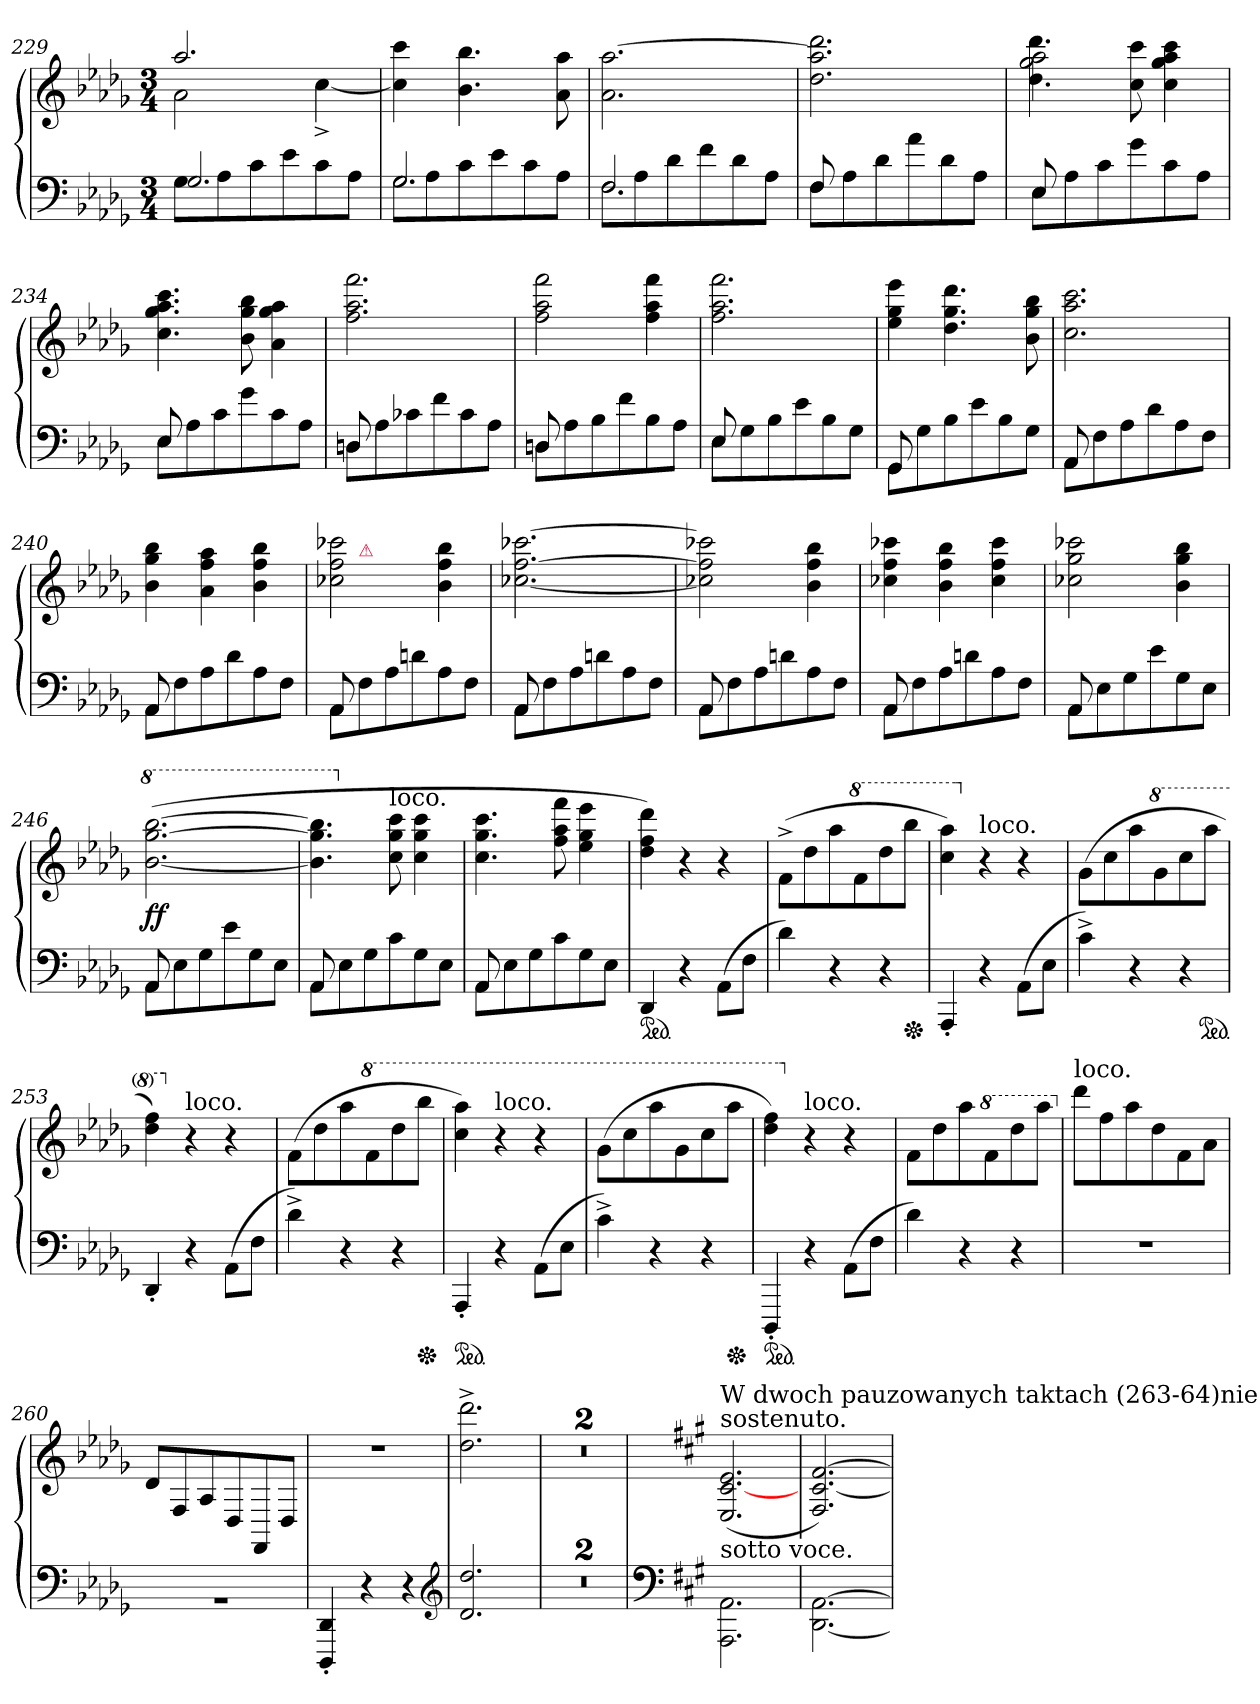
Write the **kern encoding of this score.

**kern	**kern	**dynam
*part1	*part1	*part1
*staff2	*staff1	*staff1/2
*clefF4	*clefG2	*
*k[b-e-a-d-g-]	*k[b-e-a-d-g-]	*
*M3/4	*M3/4	*
=229	=229	=229
!LO:N:vis=2.	!	!
*^	*^	*
8G-\	2.G-/	2.aa-	2a-	.
8A-	.	.	.	.
8c	.	.	.	.
8e-	.	.	.	.
8c	.	.	[4cc^>	.
8A-J	.	.	.	.
*	*	*v	*v	*
=230	=230	=230	=230
!LO:N:vis=2.	!	!	!
8G-\	2.G-/	4cc] 4ccc	.
8A-	.	.	.
8c	.	4.b- 4.bb-	.
8e-	.	.	.
8c	.	.	.
8A-J	.	8a- 8aa-	.
=231	=231	=231	=231
!LO:N:vis=2.	!	!	!
8F\	2.F/	2.a- [2.aa-	.
8A-	.	.	.
8d-	.	.	.
8f	.	.	.
8d-	.	.	.
8A-J	.	.	.
=232	=232	=232	=232
8F	8FL	2.dd- 2.aa-] 2.ddd-	.
8rbyy	8A-	.	.
2rbyy	8d-	.	.
.	8a-	.	.
.	8d-	.	.
.	8A-J	.	.
=233	=233	=233	=233
*	*	*^	*
8E-	8E-L	2gg-\ 2aa-\	4.dd-\ 4.ddd-\	.
8rbyy	8A-	.	.	.
2rgyy	8c	.	.	.
.	8g-	.	8cc 8ccc	.
.	8c	4rbbbyy	4cc 4gg- 4aa- 4ccc	.
.	8A-J	.	.	.
*	*	*v	*v	*
=234	=234	=234	=234
8E-	8E-L	4.cc 4.gg- 4.aa- 4.ccc	.
8rgyy	8A-	.	.
2rbyy	8c	.	.
.	8g-	8b- 8gg- 8bb-	.
.	8c	4a- 4gg- 4aa-	.
.	8A-J	.	.
=235	=235	=235	=235
8Dn	8DnL	2.ff 2.aa- 2.fff	.
8reyy	8A-	.	.
2rgyy	8c-X	.	.
.	8f	.	.
.	8c-	.	.
.	8A-J	.	.
=236	=236	=236	=236
8Dn	8DnL	2ff 2aa- 2fff	.
8rgyy	8A-	.	.
2rgyy	8B-	.	.
.	8f	.	.
.	8B-	4ff 4aa- 4fff	.
.	8A-J	.	.
=237	=237	=237	=237
8E-	8E-L	2.ff 2.aa- 2.fff	.
8reyy	8G-	.	.
2rgyy	8B-	.	.
.	8e-	.	.
.	8B-	.	.
.	8G-J	.	.
=238	=238	=238	=238
8GG-	8GG-L	4ee- 4gg- 4eee-	.
8reyy	8G-	.	.
2rgyy	8B-	4.dd- 4.gg- 4.ddd-	.
.	8e-	.	.
.	8B-	.	.
.	8G-J	8b- 8gg- 8bb-	.
=239	=239	=239	=239
8AA-	8AA-L	2.cc 2.aa- 2.ccc	.
8reyy	8F	.	.
2rgyy	8A-	.	.
.	8d-	.	.
.	8A-	.	.
.	8FJ	.	.
=240	=240	=240	=240
8AA-	8AA-L	4b- 4gg- 4bb-	.
8rgyy	8F	.	.
2reyy	8A-	4a- 4ff 4aa-	.
.	8d-	.	.
.	8A-	4b- 4ff 4bb-	.
.	8FJ	.	.
=241	=241	=241	=241
*	*	*^	*
8AA-	8AA-L	2cc-X 2ff 2ccc-X	8ryy	.
!	!	!	!LO:TX:a:color=crimson:t=⚠	!
8rgyy	8F	.	2ryy	.
2rgyy	8A-	.	.	.
.	8dn	.	.	.
.	8A-	4b- 4ff 4bb-	.	.
.	8FJ	.	8ryy	.
*	*	*v	*v	*
=242	=242	=242	=242
8AA-	8AA-L	[2.cc-X [2.ff [2.ccc-X	.
8reyy	8F	.	.
2reyy	8A-	.	.
.	8dn	.	.
.	8A-	.	.
.	8FJ	.	.
=243	=243	=243	=243
8AA-	8AA-L	2cc-X] 2ff] 2ccc-X]	.
8rgyy	8F	.	.
2rgyy	8A-	.	.
.	8dn	.	.
.	8A-	4b- 4ff 4bb-	.
.	8FJ	.	.
=244	=244	=244	=244
8AA-	8AA-L	4cc-X 4ff 4ccc-X	.
8reyy	8F	.	.
2reyy	8A-	4b- 4ff 4bb-	.
.	8dn	.	.
.	8A-	4cc- 4ff 4ccc-	.
.	8FJ	.	.
=245	=245	=245	=245
8AA-	8AA-L	2cc-X 2gg- 2ccc-X	.
8reyy	8E-	.	.
2rgyy	8G-	.	.
.	8e-	.	.
.	8G-	4b- 4gg- 4bb-	.
.	8E-J	.	.
=246	=246	=246	=246
*	*	*8va	*
8AA-	8AA-L	(>[2.bb- [2.ggg- [2.bbb-	ff
8rgyy	8E-	.	.
2rbyy	8G-	.	.
.	8e-	.	.
.	8G-	.	.
.	8E-J	.	.
=247	=247	=247	=247
8AA-	8AA-L	4.bb-] 4.ggg-] 4.bbb-]	.
8reyy	8E-	.	.
2reyy	8G-	.	.
*	*	*X8va	*
!	!	!LO:TX:a:t=loco.	!
.	8c	8cc 8gg- 8ccc	.
.	8G-	4cc 4gg- 4ccc	.
.	8E-J	.	.
=248	=248	=248	=248
8AA-	8AA-L	4.cc 4.gg- 4.ccc	.
8reyy	8E-	.	.
2reyy	8G-	.	.
.	8c	8ff 8aa- 8fff	.
.	8G-	4ee- 4gg- 4eee-	.
.	8E-J	.	.
*v	*v	*	*
=249	=249	=249
*ped	*	*
4DD-	4dd- 4ff 4ddd-)	.
4r	4r	.
(>8AA-\L	4r	.
8FJ	.	.
=250	=250	=250
4d-)	(8f^>L	.
.	8dd-	.
4r	8aa-	.
*	*8va	*
.	8ff	.
4r	8ddd-	.
*Xped	*	*
.	8bbb-J	.
=251	=251	=251
4AAA-'	4ccc 4aaa-)	.
*	*X8va	*
!	!LO:TX:a:t=loco.	!
4r	4r	.
(>8AA-\L	4r	.
8E-J	.	.
=252	=252	=252
4c^)	(8g-\L	.
.	8cc	.
4r	8aa-	.
*	*8va	*
.	8gg-	.
4r	8ccc	.
.	8aaa-J	.
*ped	*	*
=253	=253	=253
4DD-'	4ddd- 4fff)	.
*	*X8va	*
!	!LO:TX:a:t=loco.	!
4r	4r	.
(>8AA-\L	4r	.
8FJ	.	.
=254	=254	=254
4d-^)	(8f\L	.
.	8dd-	.
4r	8aa-	.
*	*8va	*
.	8ff	.
4r	8ddd-	.
*Xped	*	*
.	8bbb-J	.
=255	=255	=255
*ped	*	*
4AAA-'	4ccc 4aaa-)	.
!	!LO:TX:a:t=loco.	!
4r	4r	.
(>8AA-\L	4r	.
8E-J	.	.
=256	=256	=256
4c^)	(>8gg-L	.
.	8ccc	.
4r	8aaa-	.
.	8gg-	.
4r	8ccc	.
*Xped	*	*
.	8aaa-J	.
=257	=257	=257
*ped	*	*
4DDD-'/	4ddd- 4fff)	.
*	*X8va	*
!	!LO:TX:a:t=loco.	!
4r	4r	.
(>8AA-\L	4r	.
8FJ	.	.
=258	=258	=258
4d-)	8fL	.
.	8dd-	.
4r	8aa-	.
*	*8va	*
.	8ff	.
4r	8ddd-	.
.	8aaa-J	.
=259	=259	=259
*	*X8va	*
!	!LO:TX:a:t=loco.	!
2.rF	8ddd-L	.
.	8ff	.
.	8aa-	.
.	8dd-	.
.	8f	.
.	8a-J	.
=260	=260	=260
2.rBB	8d-L	.
.	8F/	.
.	8A-/	.
.	8D-/	.
.	8FF/	.
.	8D-/J	.
=261	=261	=261
4DDD-' 4DD-'	2.rdd	.
4r	.	.
4r	.	.
*clefG2	*	*
=262	=262	=262
2.d- 2.dd-	2.dd-^< 2.ddd-^<	.
=263	=263	=263
2.rdd	2.rdd	.
=264	=264	=264
*Xped	*	*
2.rdd	2.rdd	.
=265	=265	=265
*clefF4	*	*
*k[f#c#g#]	*k[f#c#g#]	*
!	!LO:TX:a:t=sostenuto.	!
!	!LO:TX:a:t=W dwoch pauzowanych taktach (263-64)nie dziala klucz basowy (wstawilem do 265), nie wystwietla sie tez koniec pedalu	!
!LO:TX:a:t=sotto voce.	!	!
2.AAA\ 2.AA\	(>2.E/ [>2.c#/ 2.e/	.
=266	=266	=266
[2.DD\ [<2.AA\	2.F#/ [2.c#/ [2.f#/)	.
=	=	=
*-	*-	*-
